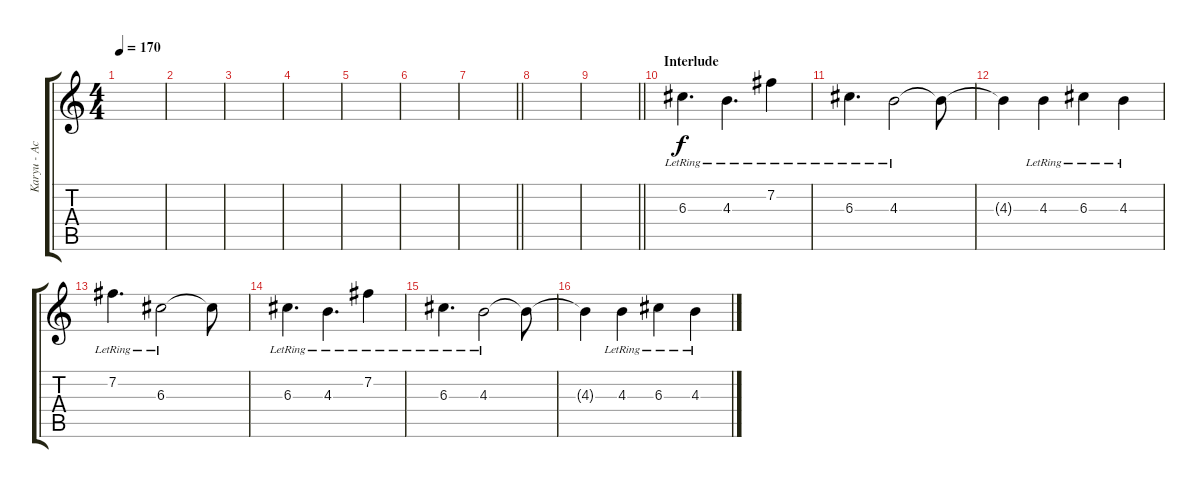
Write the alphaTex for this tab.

\track ("Karyu - Acoustic Guitar 1" "Karyu - Ac") {instrument acousticguitarsteel}
\staff {score tabs}
\tuning (E4 B3 G3 D3 A2 E2) {hide}
\ts (4 4)
\tempo 170
\clef g2
\ks c
|
|
|
|
|
|
\barLineRight lightlight
|
|
\barLineRight lightlight
|
\section ("" "Interlude")
6.3{lr}.4{d} 4.3{lr}.4{d} 7.2{lr}.4 |
6.3{lr}.4{d} 4.3{lr}.2 4.3{t}.8 |
4.3{t}.4 4.3{lr}.4 6.3{lr}.4 4.3{lr}.4 |
7.2{lr}.4{d} 6.3{lr}.2 6.3{t}.8 |
6.3{lr}.4{d} 4.3{lr}.4{d} 7.2{lr}.4 |
6.3{lr}.4{d} 4.3{lr}.2 4.3{t}.8 |
4.3{t}.4 4.3{lr}.4 6.3{lr}.4 4.3{lr}.4
